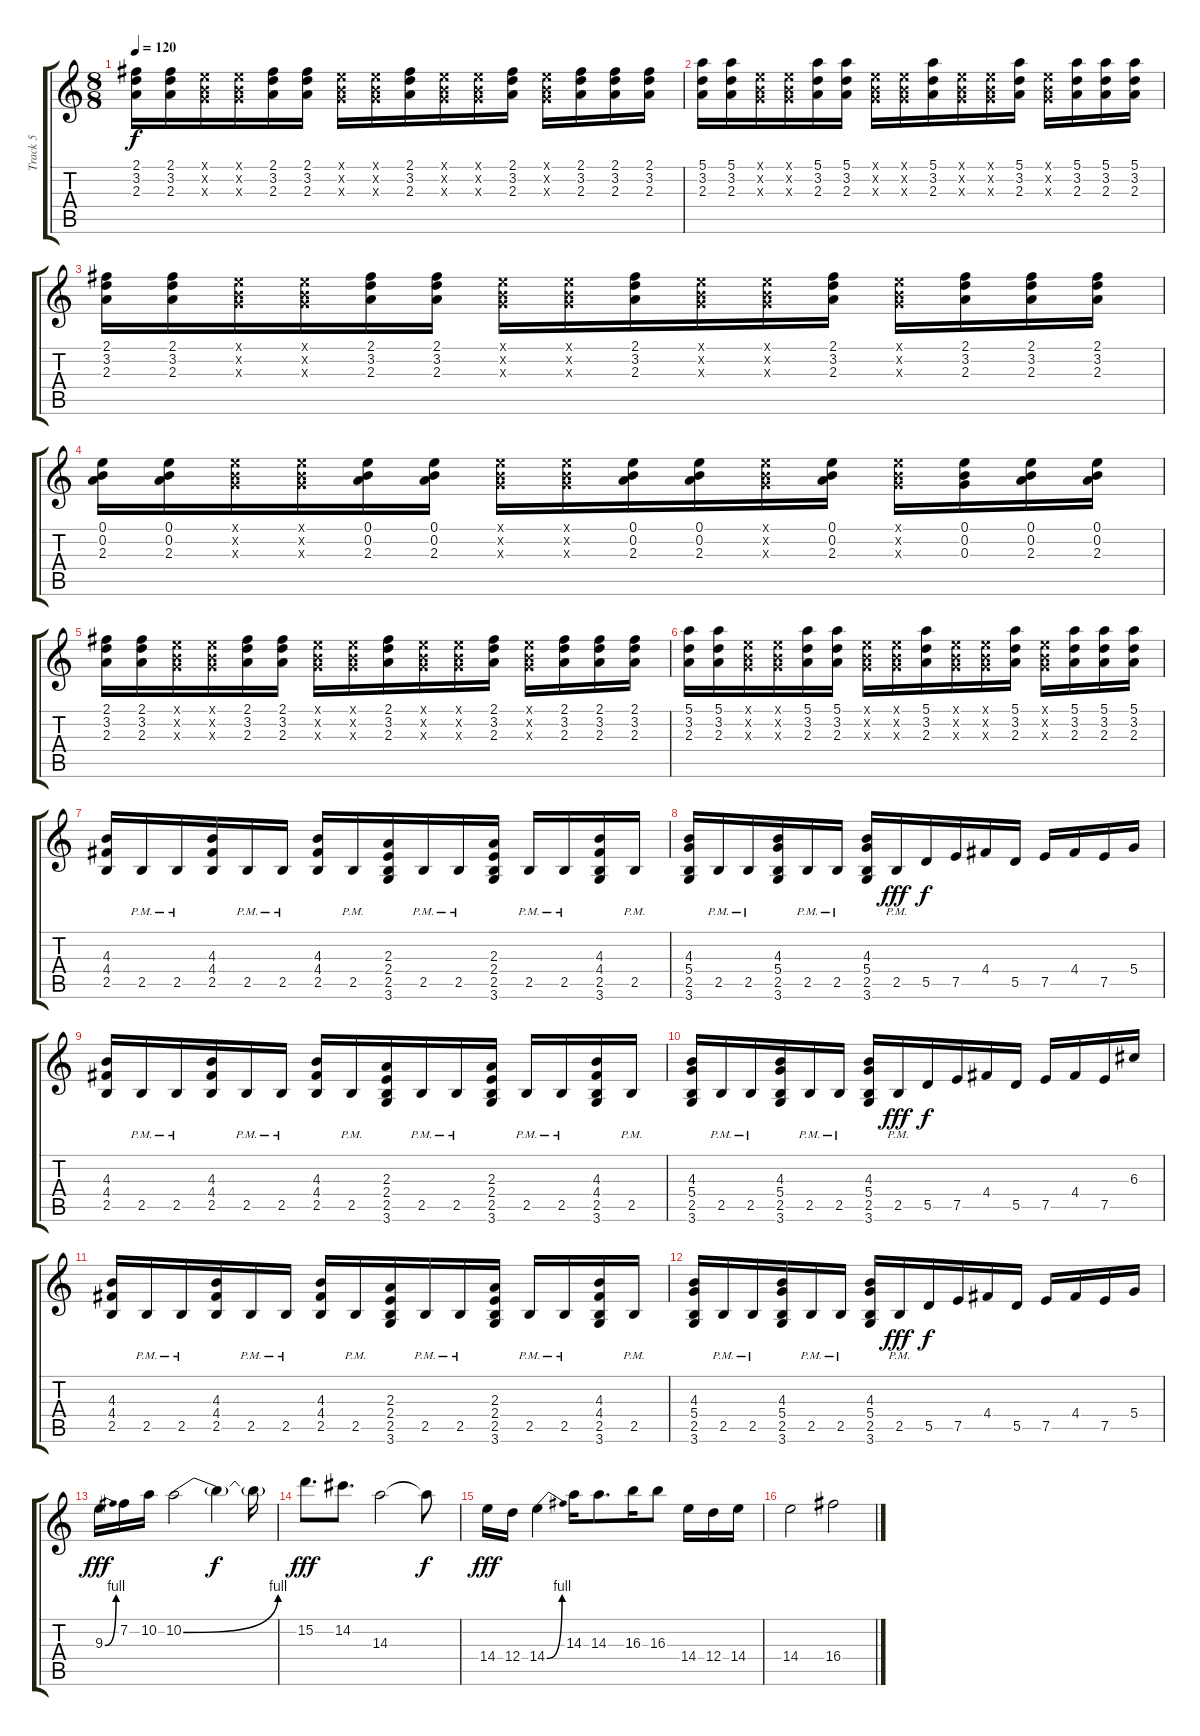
\track ("Track 5" "Track 5") {instrument overdrivenguitar}
\staff {score tabs}
\tuning (E4 B3 G3 D3 A2 E2) {hide}
\ts (8 8)
\tempo 120
\clef g2
\ks c
(2.1 3.2 2.3).16{dy f} (2.1 3.2 2.3).16 (0.1{x} 0.2{x} 0.3{x}).16 (0.1{x} 0.2{x} 0.3{x}).16 (2.1 3.2 2.3).16 (2.1 3.2 2.3).16 (0.1{x} 0.2{x} 0.3{x}).16 (0.1{x} 0.2{x} 0.3{x}).16 (2.1 3.2 2.3).16 (0.1{x} 0.2{x} 0.3{x}).16 (0.1{x} 0.2{x} 0.3{x}).16 (2.1 3.2 2.3).16 (0.1{x} 0.2{x} 0.3{x}).16 (2.1 3.2 2.3).16 (2.1 3.2 2.3).16 (2.1 3.2 2.3).16 |
(5.1 3.2 2.3).16 (5.1 3.2 2.3).16 (0.1{x} 0.2{x} 0.3{x}).16 (0.1{x} 0.2{x} 0.3{x}).16 (5.1 3.2 2.3).16 (5.1 3.2 2.3).16 (0.1{x} 0.2{x} 0.3{x}).16 (0.1{x} 0.2{x} 0.3{x}).16 (5.1 3.2 2.3).16 (0.1{x} 0.2{x} 0.3{x}).16 (0.1{x} 0.2{x} 0.3{x}).16 (5.1 3.2 2.3).16 (0.1{x} 0.2{x} 0.3{x}).16 (5.1 3.2 2.3).16 (5.1 3.2 2.3).16 (5.1 3.2 2.3).16 |
(2.1 3.2 2.3).16 (2.1 3.2 2.3).16 (0.1{x} 0.2{x} 0.3{x}).16 (0.1{x} 0.2{x} 0.3{x}).16 (2.1 3.2 2.3).16 (2.1 3.2 2.3).16 (0.1{x} 0.2{x} 0.3{x}).16 (0.1{x} 0.2{x} 0.3{x}).16 (2.1 3.2 2.3).16 (0.1{x} 0.2{x} 0.3{x}).16 (0.1{x} 0.2{x} 0.3{x}).16 (2.1 3.2 2.3).16 (0.1{x} 0.2{x} 0.3{x}).16 (2.1 3.2 2.3).16 (2.1 3.2 2.3).16 (2.1 3.2 2.3).16 |
(0.1 0.2 2.3).16 (0.1 0.2 2.3).16 (0.1{x} 0.2{x} 0.3{x}).16 (0.1{x} 0.2{x} 0.3{x}).16 (0.1 0.2 2.3).16 (0.1 0.2 2.3).16 (0.1{x} 0.2{x} 0.3{x}).16 (0.1{x} 0.2{x} 0.3{x}).16 (0.1 0.2 2.3).16 (0.1 0.2 2.3).16 (0.1{x} 0.2{x} 0.3{x}).16 (0.1 0.2 2.3).16 (0.1{x} 0.2{x} 0.3{x}).16 (0.1 0.2 0.3).16 (0.1 0.2 2.3).16 (0.1 0.2 2.3).16 |
(2.1 3.2 2.3).16 (2.1 3.2 2.3).16 (0.1{x} 0.2{x} 0.3{x}).16 (0.1{x} 0.2{x} 0.3{x}).16 (2.1 3.2 2.3).16 (2.1 3.2 2.3).16 (0.1{x} 0.2{x} 0.3{x}).16 (0.1{x} 0.2{x} 0.3{x}).16 (2.1 3.2 2.3).16 (0.1{x} 0.2{x} 0.3{x}).16 (0.1{x} 0.2{x} 0.3{x}).16 (2.1 3.2 2.3).16 (0.1{x} 0.2{x} 0.3{x}).16 (2.1 3.2 2.3).16 (2.1 3.2 2.3).16 (2.1 3.2 2.3).16 |
(5.1 3.2 2.3).16 (5.1 3.2 2.3).16 (0.1{x} 0.2{x} 0.3{x}).16 (0.1{x} 0.2{x} 0.3{x}).16 (5.1 3.2 2.3).16 (5.1 3.2 2.3).16 (0.1{x} 0.2{x} 0.3{x}).16 (0.1{x} 0.2{x} 0.3{x}).16 (5.1 3.2 2.3).16 (0.1{x} 0.2{x} 0.3{x}).16 (0.1{x} 0.2{x} 0.3{x}).16 (5.1 3.2 2.3).16 (0.1{x} 0.2{x} 0.3{x}).16 (5.1 3.2 2.3).16 (5.1 3.2 2.3).16 (5.1 3.2 2.3).16 |
(4.3 4.4 2.5).16 2.5{pm}.16 2.5{pm}.16 (4.3 4.4 2.5).16 2.5{pm}.16 2.5{pm}.16 (4.3 4.4 2.5).16 2.5{pm}.16 (2.3 2.4 2.5 3.6).16 2.5{pm}.16 2.5{pm}.16 (2.3 2.4 2.5 3.6).16 2.5{pm}.16 2.5{pm}.16 (4.3 4.4 2.5 3.6).16 2.5{pm}.16 |
(4.3 5.4 2.5 3.6).16 2.5{pm}.16 2.5{pm}.16 (4.3 5.4 2.5 3.6).16 2.5{pm}.16 2.5{pm}.16 (4.3 5.4 2.5 3.6).16 2.5{pm}.16{dy fff} 5.5.16{dy f} 7.5.16 4.4.16 5.5.16 7.5.16 4.4.16 7.5.16 5.4.16 |
(4.3 4.4 2.5).16 2.5{pm}.16 2.5{pm}.16 (4.3 4.4 2.5).16 2.5{pm}.16 2.5{pm}.16 (4.3 4.4 2.5).16 2.5{pm}.16 (2.3 2.4 2.5 3.6).16 2.5{pm}.16 2.5{pm}.16 (2.3 2.4 2.5 3.6).16 2.5{pm}.16 2.5{pm}.16 (4.3 4.4 2.5 3.6).16 2.5{pm}.16 |
(4.3 5.4 2.5 3.6).16 2.5{pm}.16 2.5{pm}.16 (4.3 5.4 2.5 3.6).16 2.5{pm}.16 2.5{pm}.16 (4.3 5.4 2.5 3.6).16 2.5{pm}.16{dy fff} 5.5.16{dy f} 7.5.16 4.4.16 5.5.16 7.5.16 4.4.16 7.5.16 6.3.16 |
(4.3 4.4 2.5).16 2.5{pm}.16 2.5{pm}.16 (4.3 4.4 2.5).16 2.5{pm}.16 2.5{pm}.16 (4.3 4.4 2.5).16 2.5{pm}.16 (2.3 2.4 2.5 3.6).16 2.5{pm}.16 2.5{pm}.16 (2.3 2.4 2.5 3.6).16 2.5{pm}.16 2.5{pm}.16 (4.3 4.4 2.5 3.6).16 2.5{pm}.16 |
(4.3 5.4 2.5 3.6).16 2.5{pm}.16 2.5{pm}.16 (4.3 5.4 2.5 3.6).16 2.5{pm}.16 2.5{pm}.16 (4.3 5.4 2.5 3.6).16 2.5{pm}.16{dy fff} 5.5.16{dy f} 7.5.16 4.4.16 5.5.16 7.5.16 4.4.16 7.5.16 5.4.16 |
9.3{be (bend 0 0 60 4)}.16{dy fff} 7.2.16 10.2.16 10.2{be (bend 0 0 60 4)}.2 10.2{t}.4{dy f} 10.2{t}.16 |
15.2.8{d dy fff} 14.2.8{d} 14.3.2 14.3{t}.8{dy f} |
14.4.16{dy fff} 12.4.16 14.4{be (bend 0 0 60 4)}.4 14.3.16 14.3.8{d} 16.3.16 16.3.8 14.4.16 12.4.16 14.4.16 |
14.4.2 16.4.2
